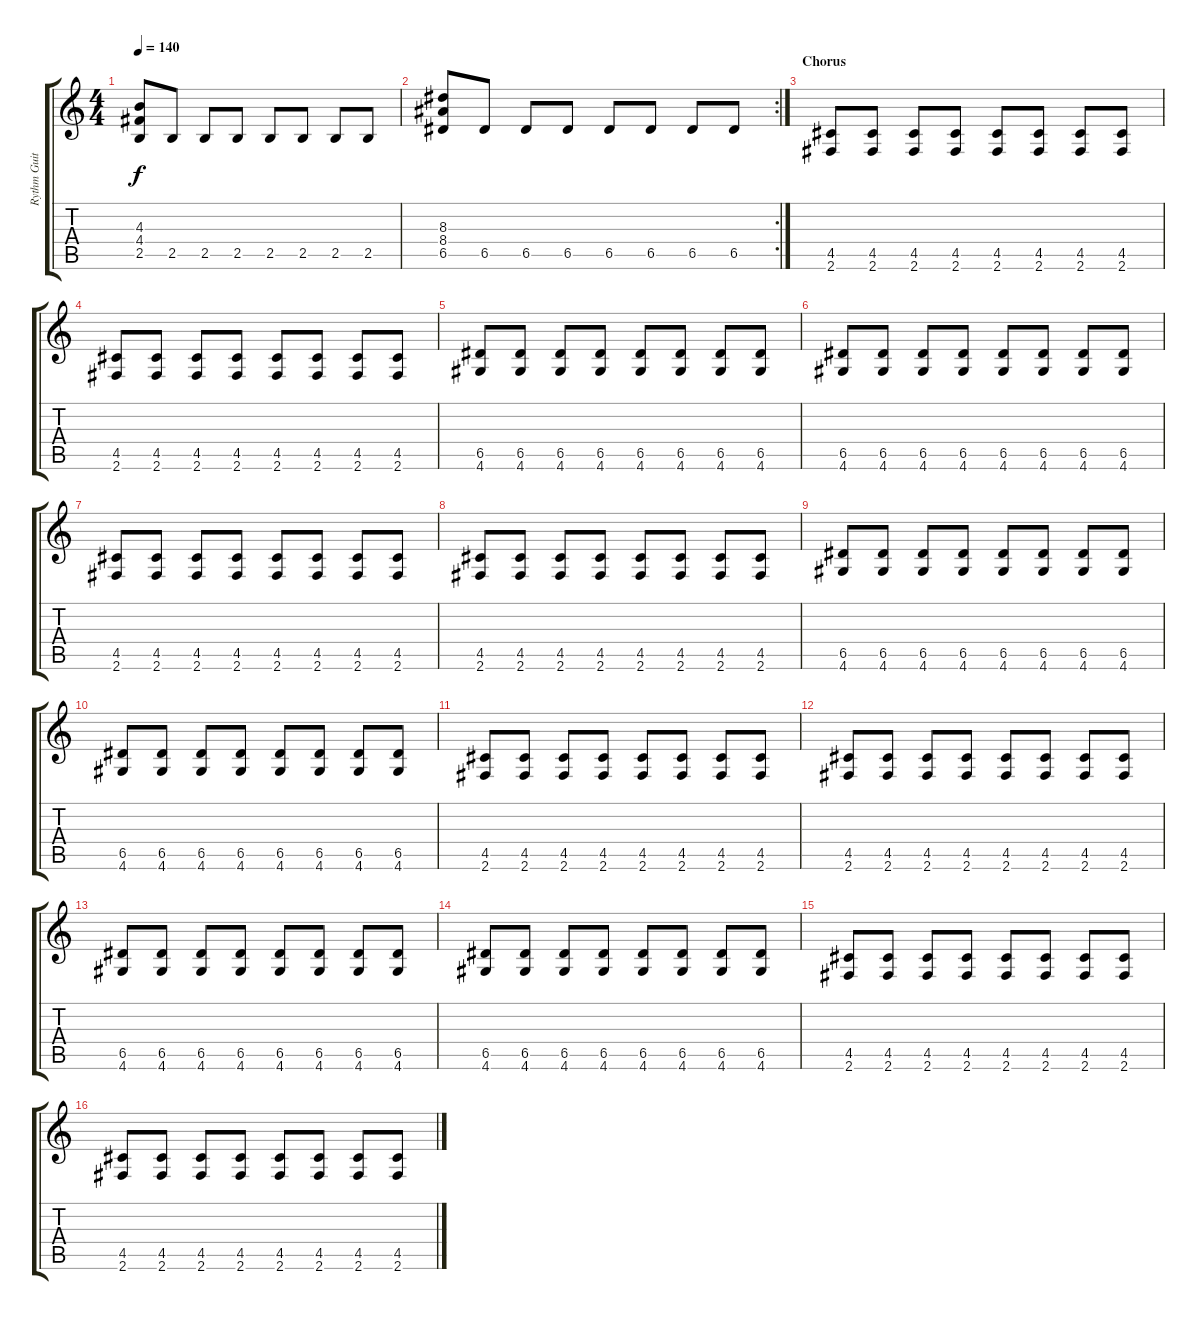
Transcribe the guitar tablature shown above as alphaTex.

\track ("Rythm Guitar" "Rythm Guit") {instrument overdrivenguitar}
\staff {score tabs}
\tuning (E4 B3 G3 D3 A2 E2) {hide}
\ts (4 4)
\tempo 140
\clef g2
\ks c
(4.3 4.4 2.5).8{dy f} 2.5.8 2.5.8 2.5.8 2.5.8 2.5.8 2.5.8 2.5.8 |
\rc 2
(8.3 8.4 6.5).8 6.5.8 6.5.8 6.5.8 6.5.8 6.5.8 6.5.8 6.5.8 |
\section ("" "Chorus")
(4.5 2.6).8 (4.5 2.6).8 (4.5 2.6).8 (4.5 2.6).8 (4.5 2.6).8 (4.5 2.6).8 (4.5 2.6).8 (4.5 2.6).8 |
(4.5 2.6).8 (4.5 2.6).8 (4.5 2.6).8 (4.5 2.6).8 (4.5 2.6).8 (4.5 2.6).8 (4.5 2.6).8 (4.5 2.6).8 |
(6.5 4.6).8 (6.5 4.6).8 (6.5 4.6).8 (6.5 4.6).8 (6.5 4.6).8 (6.5 4.6).8 (6.5 4.6).8 (6.5 4.6).8 |
(6.5 4.6).8 (6.5 4.6).8 (6.5 4.6).8 (6.5 4.6).8 (6.5 4.6).8 (6.5 4.6).8 (6.5 4.6).8 (6.5 4.6).8 |
(4.5 2.6).8 (4.5 2.6).8 (4.5 2.6).8 (4.5 2.6).8 (4.5 2.6).8 (4.5 2.6).8 (4.5 2.6).8 (4.5 2.6).8 |
(4.5 2.6).8 (4.5 2.6).8 (4.5 2.6).8 (4.5 2.6).8 (4.5 2.6).8 (4.5 2.6).8 (4.5 2.6).8 (4.5 2.6).8 |
(6.5 4.6).8 (6.5 4.6).8 (6.5 4.6).8 (6.5 4.6).8 (6.5 4.6).8 (6.5 4.6).8 (6.5 4.6).8 (6.5 4.6).8 |
(6.5 4.6).8 (6.5 4.6).8 (6.5 4.6).8 (6.5 4.6).8 (6.5 4.6).8 (6.5 4.6).8 (6.5 4.6).8 (6.5 4.6).8 |
(4.5 2.6).8 (4.5 2.6).8 (4.5 2.6).8 (4.5 2.6).8 (4.5 2.6).8 (4.5 2.6).8 (4.5 2.6).8 (4.5 2.6).8 |
(4.5 2.6).8 (4.5 2.6).8 (4.5 2.6).8 (4.5 2.6).8 (4.5 2.6).8 (4.5 2.6).8 (4.5 2.6).8 (4.5 2.6).8 |
(6.5 4.6).8 (6.5 4.6).8 (6.5 4.6).8 (6.5 4.6).8 (6.5 4.6).8 (6.5 4.6).8 (6.5 4.6).8 (6.5 4.6).8 |
(6.5 4.6).8 (6.5 4.6).8 (6.5 4.6).8 (6.5 4.6).8 (6.5 4.6).8 (6.5 4.6).8 (6.5 4.6).8 (6.5 4.6).8 |
(4.5 2.6).8 (4.5 2.6).8 (4.5 2.6).8 (4.5 2.6).8 (4.5 2.6).8 (4.5 2.6).8 (4.5 2.6).8 (4.5 2.6).8 |
(4.5 2.6).8 (4.5 2.6).8 (4.5 2.6).8 (4.5 2.6).8 (4.5 2.6).8 (4.5 2.6).8 (4.5 2.6).8 (4.5 2.6).8
